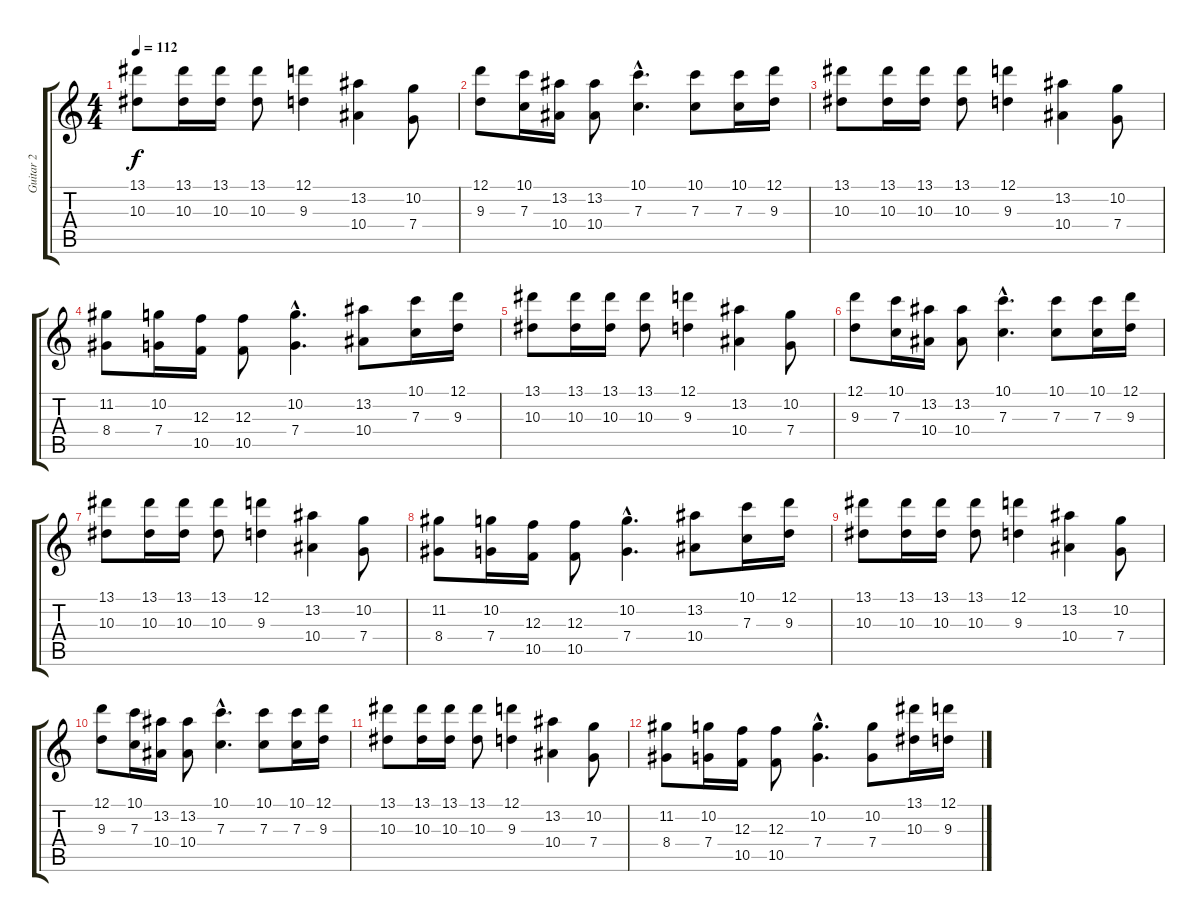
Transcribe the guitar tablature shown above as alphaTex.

\track ("Guitar 2" "Guitar 2") {instrument distortionguitar}
\staff {score tabs}
\tuning (D4 A3 F3 C3 G2 D2) {hide}
\ts (4 4)
\tempo 112
\clef g2
\ks c
(13.1 10.3).8{dy f} (13.1 10.3).16 (13.1 10.3).16 (13.1 10.3).8 (12.1 9.3).4 (13.2 10.4).4 (10.2 7.4).8 |
(12.1 9.3).8 (10.1 7.3).16 (13.2 10.4).16 (13.2 10.4).8 (10.1{hac} 7.3{hac}).4{d} (10.1 7.3).8 (10.1 7.3).16 (12.1 9.3).16 |
(13.1 10.3).8 (13.1 10.3).16 (13.1 10.3).16 (13.1 10.3).8 (12.1 9.3).4 (13.2 10.4).4 (10.2 7.4).8 |
(11.2 8.4).8 (10.2 7.4).16 (12.3 10.5).16 (12.3 10.5).8 (10.2{hac} 7.4{hac}).4{d} (13.2 10.4).8 (10.1 7.3).16 (12.1 9.3).16 |
(13.1 10.3).8 (13.1 10.3).16 (13.1 10.3).16 (13.1 10.3).8 (12.1 9.3).4 (13.2 10.4).4 (10.2 7.4).8 |
(12.1 9.3).8 (10.1 7.3).16 (13.2 10.4).16 (13.2 10.4).8 (10.1{hac} 7.3{hac}).4{d} (10.1 7.3).8 (10.1 7.3).16 (12.1 9.3).16 |
(13.1 10.3).8 (13.1 10.3).16 (13.1 10.3).16 (13.1 10.3).8 (12.1 9.3).4 (13.2 10.4).4 (10.2 7.4).8 |
(11.2 8.4).8 (10.2 7.4).16 (12.3 10.5).16 (12.3 10.5).8 (10.2{hac} 7.4{hac}).4{d} (13.2 10.4).8 (10.1 7.3).16 (12.1 9.3).16 |
(13.1 10.3).8 (13.1 10.3).16 (13.1 10.3).16 (13.1 10.3).8 (12.1 9.3).4 (13.2 10.4).4 (10.2 7.4).8 |
(12.1 9.3).8 (10.1 7.3).16 (13.2 10.4).16 (13.2 10.4).8 (10.1{hac} 7.3{hac}).4{d} (10.1 7.3).8 (10.1 7.3).16 (12.1 9.3).16 |
(13.1 10.3).8 (13.1 10.3).16 (13.1 10.3).16 (13.1 10.3).8 (12.1 9.3).4 (13.2 10.4).4 (10.2 7.4).8 |
(11.2 8.4).8 (10.2 7.4).16 (12.3 10.5).16 (12.3 10.5).8 (10.2{hac} 7.4{hac}).4{d} (10.2 7.4).8 (13.1 10.3).16 (12.1 9.3).16
